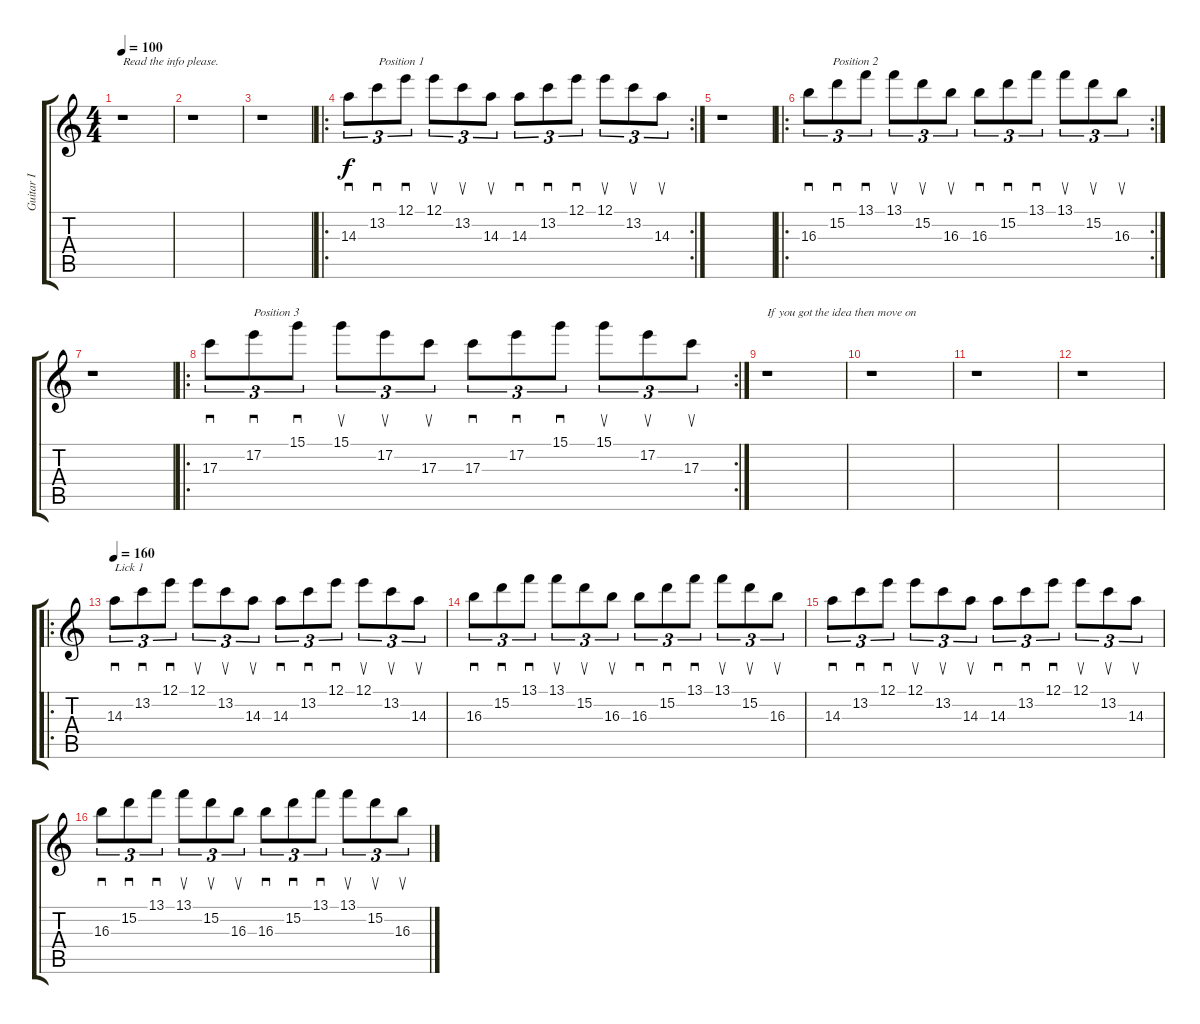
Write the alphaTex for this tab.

\track ("Guitar I" "Guitar I") {instrument electricguitarmuted}
\staff {score tabs}
\tuning (E4 B3 G3 D3 A2 E2) {hide}
\ts (4 4)
\tempo 100
\clef g2
\ks c
r.1{txt "Read the info please." dy f instrument electricguitarmuted} |
r.1 |
r.1 |
\ro
\rc 2
14.3.8{sd tu (3 2) txt "          Position 1"} 13.2.8{sd tu (3 2)} 12.1.8{sd tu (3 2)} 12.1.8{su tu (3 2)} 13.2.8{su tu (3 2)} 14.3.8{su tu (3 2)} 14.3.8{sd tu (3 2)} 13.2.8{sd tu (3 2)} 12.1.8{sd tu (3 2)} 12.1.8{su tu (3 2)} 13.2.8{su tu (3 2)} 14.3.8{su tu (3 2)} |
r.1 |
\ro
\rc 2
16.3.8{sd tu (3 2) txt "        Position 2"} 15.2.8{sd tu (3 2)} 13.1.8{sd tu (3 2)} 13.1.8{su tu (3 2)} 15.2.8{su tu (3 2)} 16.3.8{su tu (3 2)} 16.3.8{sd tu (3 2)} 15.2.8{sd tu (3 2)} 13.1.8{sd tu (3 2)} 13.1.8{su tu (3 2)} 15.2.8{su tu (3 2)} 16.3.8{su tu (3 2)} |
r.1 |
\ro
\rc 2
17.3.8{sd tu (3 2)} 17.2.8{sd tu (3 2) txt "Position 3"} 15.1.8{sd tu (3 2)} 15.1.8{su tu (3 2)} 17.2.8{su tu (3 2)} 17.3.8{su tu (3 2)} 17.3.8{sd tu (3 2)} 17.2.8{sd tu (3 2)} 15.1.8{sd tu (3 2)} 15.1.8{su tu (3 2)} 17.2.8{su tu (3 2)} 17.3.8{su tu (3 2)} |
r.1{txt "If you got the idea then move on"} |
r.1 |
r.1 |
r.1 |
\ro
\tempo 160
14.3.8{sd tu (3 2) txt "Lick 1" instrument distortionguitar} 13.2.8{sd tu (3 2)} 12.1.8{sd tu (3 2)} 12.1.8{su tu (3 2)} 13.2.8{su tu (3 2)} 14.3.8{su tu (3 2)} 14.3.8{sd tu (3 2)} 13.2.8{sd tu (3 2)} 12.1.8{sd tu (3 2)} 12.1.8{su tu (3 2)} 13.2.8{su tu (3 2)} 14.3.8{su tu (3 2)} |
16.3.8{sd tu (3 2)} 15.2.8{sd tu (3 2)} 13.1.8{sd tu (3 2)} 13.1.8{su tu (3 2)} 15.2.8{su tu (3 2)} 16.3.8{su tu (3 2)} 16.3.8{sd tu (3 2)} 15.2.8{sd tu (3 2)} 13.1.8{sd tu (3 2)} 13.1.8{su tu (3 2)} 15.2.8{su tu (3 2)} 16.3.8{su tu (3 2)} |
14.3.8{sd tu (3 2)} 13.2.8{sd tu (3 2)} 12.1.8{sd tu (3 2)} 12.1.8{su tu (3 2)} 13.2.8{su tu (3 2)} 14.3.8{su tu (3 2)} 14.3.8{sd tu (3 2)} 13.2.8{sd tu (3 2)} 12.1.8{sd tu (3 2)} 12.1.8{su tu (3 2)} 13.2.8{su tu (3 2)} 14.3.8{su tu (3 2)} |
16.3.8{sd tu (3 2)} 15.2.8{sd tu (3 2)} 13.1.8{sd tu (3 2)} 13.1.8{su tu (3 2)} 15.2.8{su tu (3 2)} 16.3.8{su tu (3 2)} 16.3.8{sd tu (3 2)} 15.2.8{sd tu (3 2)} 13.1.8{sd tu (3 2)} 13.1.8{su tu (3 2)} 15.2.8{su tu (3 2)} 16.3.8{su tu (3 2)}
